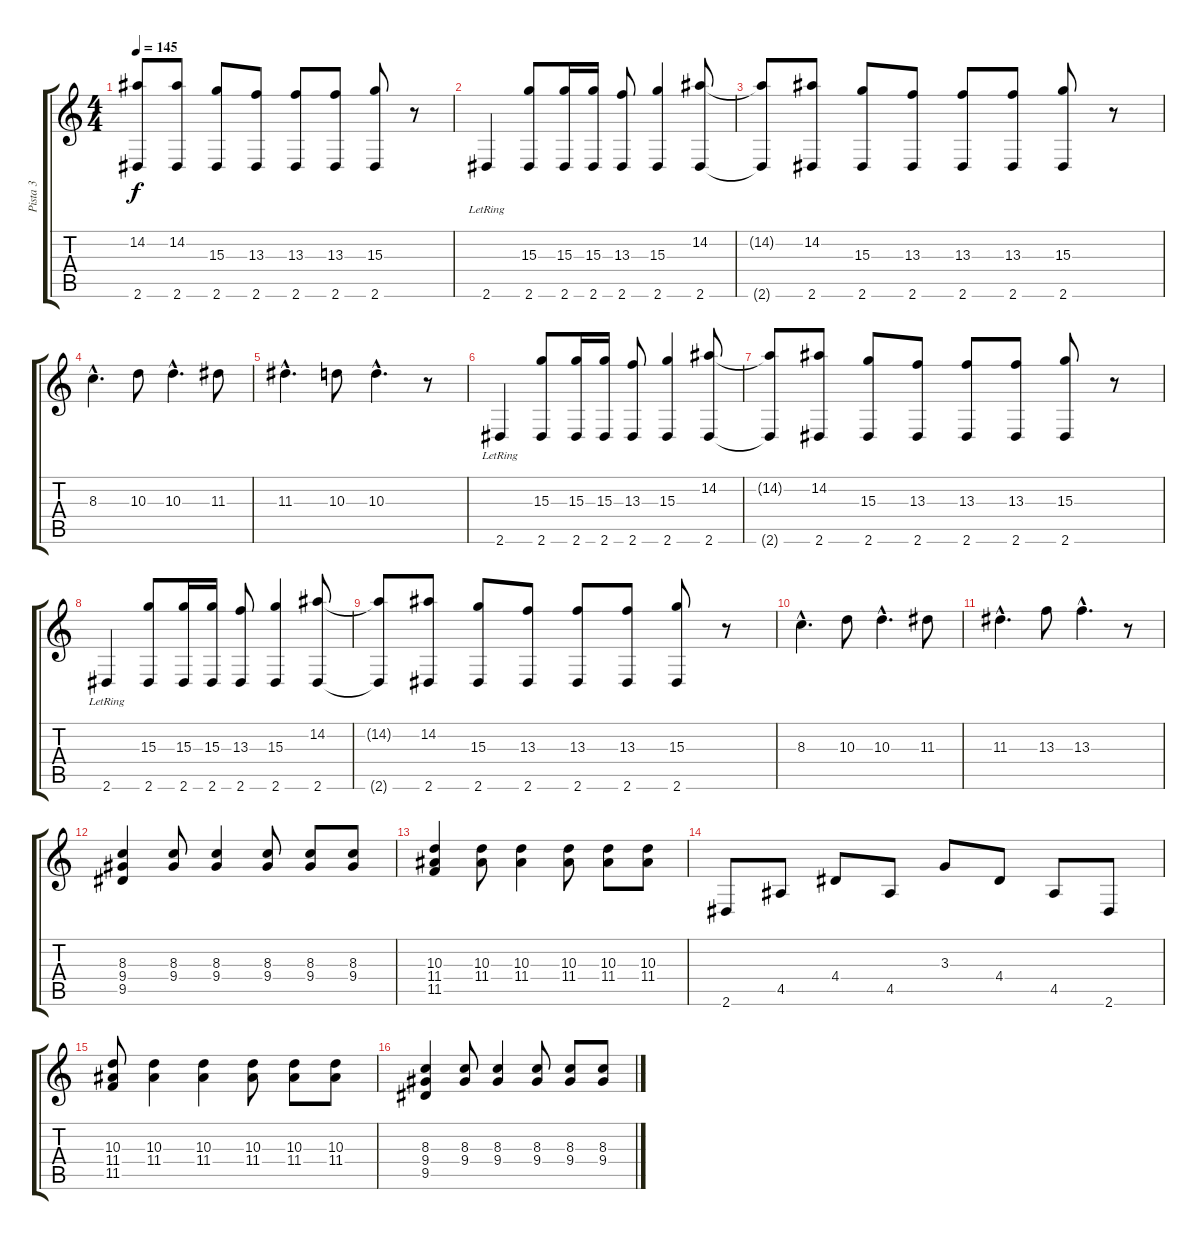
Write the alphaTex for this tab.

\track ("Pista 3" "Pista 3") {instrument electricguitarjazz}
\staff {score tabs}
\tuning (Db4 Ab3 E3 B2 Gb2 Db2) {hide}
\ts (4 4)
\tempo 145
\clef g2
\ks c
(14.2{t} 2.6{t}).8{dy f} (14.2 2.6).8 (15.3 2.6).8 (13.3 2.6).8 (13.3 2.6).8 (13.3 2.6).8 (15.3 2.6).8 r.8 |
2.6{lr}.4 (15.3 2.6).8 (15.3 2.6).16 (15.3 2.6).16 (13.3 2.6).8 (15.3 2.6).4 (14.2 2.6).8 |
(14.2{t} 2.6{t}).8 (14.2 2.6).8 (15.3 2.6).8 (13.3 2.6).8 (13.3 2.6).8 (13.3 2.6).8 (15.3 2.6).8 r.8 |
8.3{hac}.4{d} 10.3.8 10.3{hac}.4{d} 11.3.8 |
11.3{hac}.4{d} 10.3.8 10.3{hac}.4{d} r.8 |
2.6{lr}.4 (15.3 2.6).8 (15.3 2.6).16 (15.3 2.6).16 (13.3 2.6).8 (15.3 2.6).4 (14.2 2.6).8 |
(14.2{t} 2.6{t}).8 (14.2 2.6).8 (15.3 2.6).8 (13.3 2.6).8 (13.3 2.6).8 (13.3 2.6).8 (15.3 2.6).8 r.8 |
2.6{lr}.4 (15.3 2.6).8 (15.3 2.6).16 (15.3 2.6).16 (13.3 2.6).8 (15.3 2.6).4 (14.2 2.6).8 |
(14.2{t} 2.6{t}).8 (14.2 2.6).8 (15.3 2.6).8 (13.3 2.6).8 (13.3 2.6).8 (13.3 2.6).8 (15.3 2.6).8 r.8 |
8.3{hac}.4{d} 10.3.8 10.3{hac}.4{d} 11.3.8 |
11.3{hac}.4{d} 13.3.8 13.3{hac}.4{d} r.8 |
(8.3 9.4 9.5).4 (8.3 9.4).8 (8.3 9.4).4 (8.3 9.4).8 (8.3 9.4).8 (8.3 9.4).8 |
(10.3 11.4 11.5).4 (10.3 11.4).8 (10.3 11.4).4 (10.3 11.4).8 (10.3 11.4).8 (10.3 11.4).8 |
2.6.8 4.5.8 4.4.8 4.5.8 3.3.8 4.4.8 4.5.8 2.6.8 |
(10.3 11.4 11.5).8 (10.3 11.4).4 (10.3 11.4).4 (10.3 11.4).8 (10.3 11.4).8 (10.3 11.4).8 |
(8.3 9.4 9.5).4 (8.3 9.4).8 (8.3 9.4).4 (8.3 9.4).8 (8.3 9.4).8 (8.3 9.4).8
